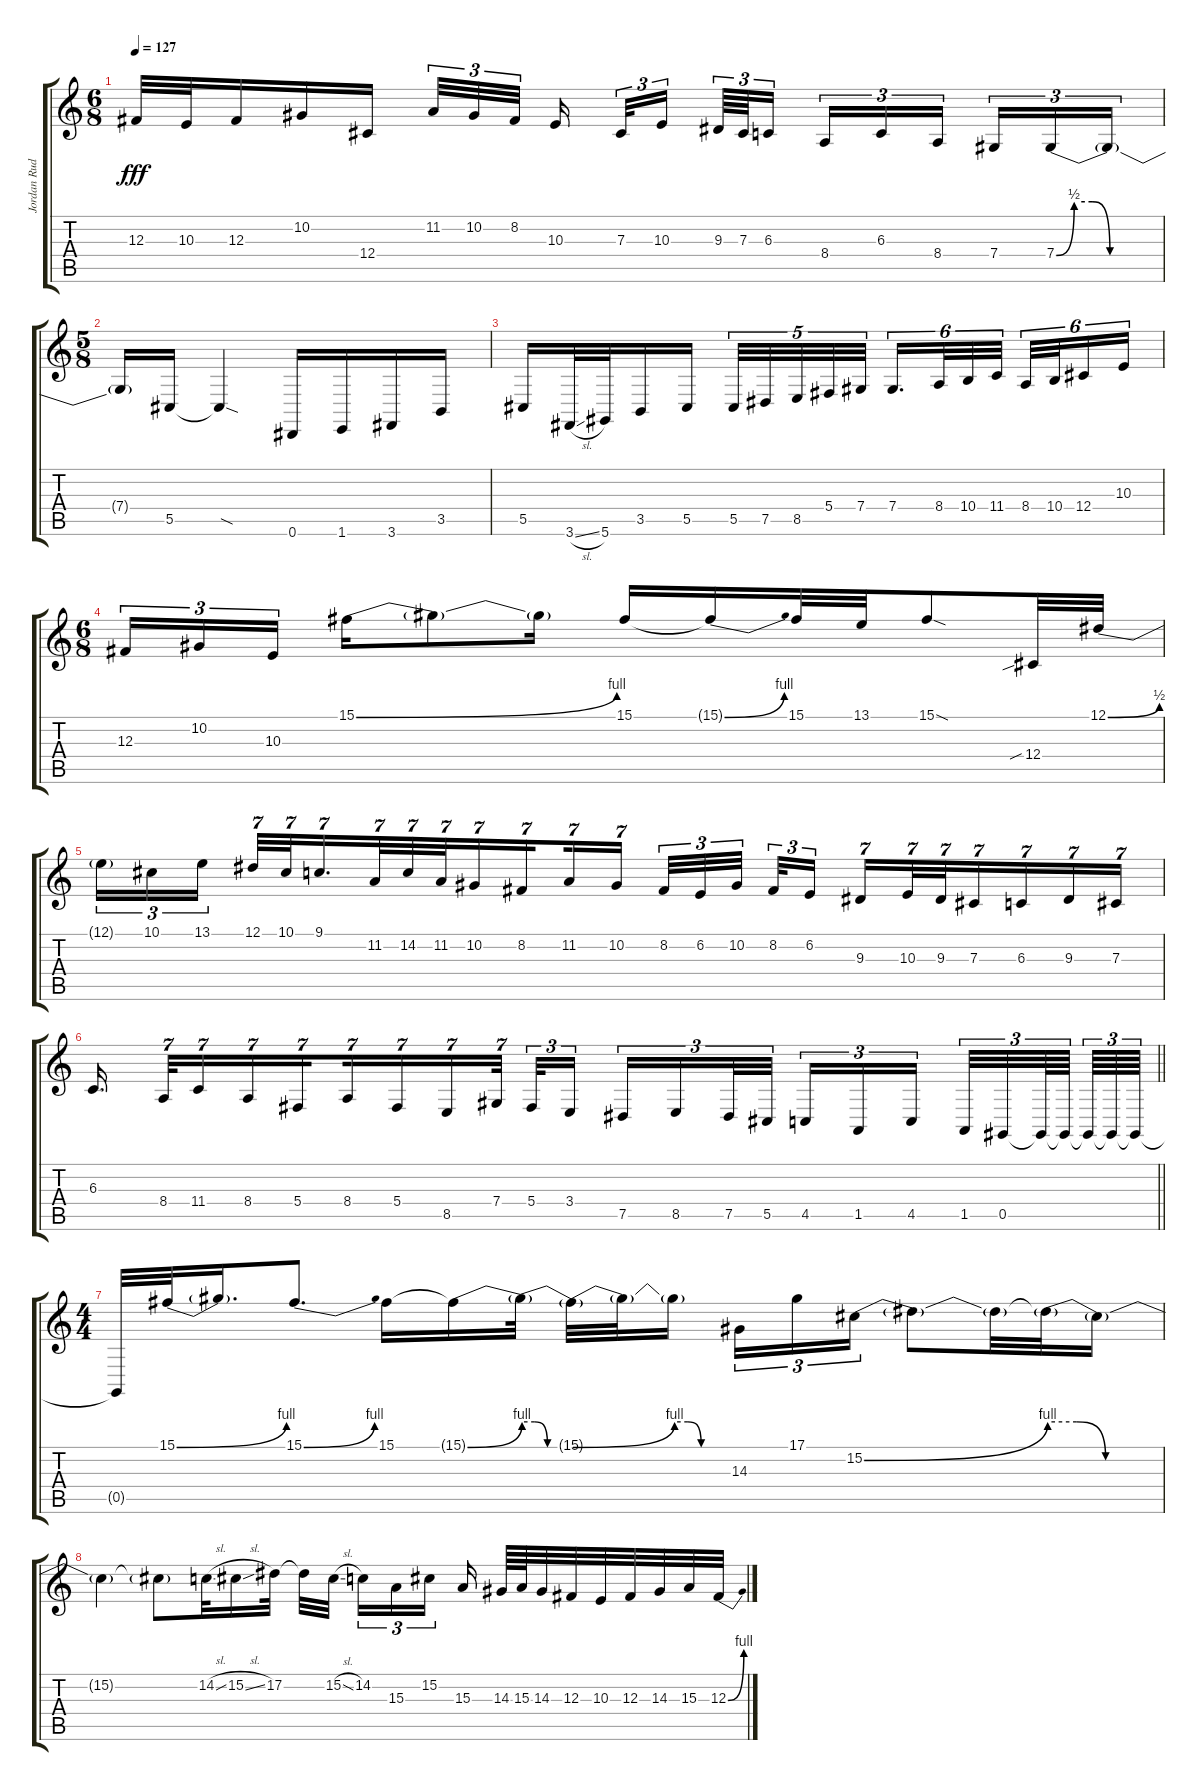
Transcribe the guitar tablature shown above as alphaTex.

\track ("Jordan Rudess Keyboards1" "Jordan Rud") {instrument lead2sawtooth}
\staff {score tabs}
\tuning (Eb4 Bb3 Gb3 Db3 Ab2 Eb2) {hide}
\ts (6 8)
\tempo 127
\clef g2
\ks c
12.3.32{dy fff} 10.3.32 12.3.16 10.2.16 12.4.16{beam splitsecondary} 11.2.32{tu (3 2)} 10.2.32{tu (3 2)} 8.2.32{tu (3 2) beam splitsecondary} 10.3.16 7.3.32{tu (3 2)} 10.3.16{tu (3 2) beam splitsecondary} 9.3.64{tu (3 2)} 7.3.64{tu (3 2)} 6.3.16{tu (3 2) beam splitsecondary} 8.4.16{tu (3 2)} 6.3.16{tu (3 2)} 8.4.16{tu (3 2) beam splitsecondary} 7.4.16{tu (3 2)} 7.4{be (custom 0 0 10 2 20 2 30 0 60 0)}.16{tu (3 2)} 7.4{t}.16{tu (3 2)} |
\ts (5 8)
7.4{t}.16 5.5.16 5.5{sod t}.4 0.6.16 1.6.16 3.6.16 3.5.16 |
5.5.16 3.6{sl}.32 5.6.32 3.5.16 5.5.16 5.5.32{tu (5 4)} 7.5.32{tu (5 4)} 8.5.32{tu (5 4)} 5.4.32{tu (5 4)} 7.4.32{tu (5 4)} 7.4.16{d tu (6 4)} 8.4.32{tu (6 4)} 10.4.32{tu (6 4)} 11.4.32{tu (6 4)} 8.4.32{tu (6 4)} 10.4.32{tu (6 4)} 12.4.16{tu (6 4)} 10.3.16{tu (6 4)} |
\ts (6 8)
12.3.16{tu (3 2)} 10.2.16{tu (3 2)} 10.3.16{tu (3 2) beam splitsecondary} 15.1{be (bend 0 0 60 4)}.16 15.1{t}.8 15.1{t}.16 15.1.16 15.1{be (bend 0 0 60 4) t}.16 15.1.32 13.1.32 15.1{sod}.8 12.4{sib}.32 12.1{be (bend 0 0 60 2)}.32 |
12.1{t}.16{tu (3 2)} 10.1.16{tu (3 2)} 13.1.16{tu (3 2) beam splitsecondary} 12.1.32{tu (7 4)} 10.1.32{tu (7 4)} 9.1.16{d tu (7 4)} 11.2.32{tu (7 4)} 14.2.32{tu (7 4)} 11.2.32{tu (7 4)} 10.2.16{tu (7 4)} 8.2.16{tu (7 4) beam splitsecondary} 11.2.16{tu (7 4)} 10.2.16{tu (7 4)} 8.2.32{tu (3 2)} 6.2.32{tu (3 2)} 10.2.32{tu (3 2)} 8.2.32{tu (3 2) beam splitsecondary} 6.2.16{tu (3 2)} 9.3.16{tu (7 4)} 10.3.32{tu (7 4)} 9.3.32{tu (7 4)} 7.3.16{tu (7 4)} 6.3.16{tu (7 4)} 9.3.16{tu (7 4)} 7.3.16{tu (7 4)} |
\barLineRight lightlight
6.3.16{d beam splitsecondary} 8.4.32{tu (7 4)} 11.4.16{tu (7 4)} 8.4.16{tu (7 4)} 5.4.16{tu (7 4) beam splitsecondary} 8.4.16{tu (7 4)} 5.4.16{tu (7 4)} 8.5.16{tu (7 4)} 7.4.32{tu (7 4) beam splitsecondary} 5.4.32{tu (3 2)} 3.4.16{tu (3 2)} 7.5.16{tu (3 2)} 8.5.16{tu (3 2)} 7.5.32{tu (3 2)} 5.5.32{tu (3 2) beam splitsecondary} 4.5.16{tu (3 2)} 1.5.16{tu (3 2)} 4.5.16{tu (3 2) beam splitsecondary} 1.5.32{tu (3 2)} 0.5.32{tu (3 2)} 0.5{t}.64{tu (3 2)} 0.5{t}.64{tu (3 2) beam splitsecondary} 0.5{t}.64{tu (3 2)} 0.5{t}.64{tu (3 2)} 0.5{t}.64{tu (3 2)} |
\ts (4 4)
0.5{t}.32 15.1{be (bend 0 0 60 4)}.32 15.1{t}.16{d} 15.1{be (bend 0 0 60 4)}.8{d} 15.1.16 15.1{be (bend 0 0 60 4) t}.16 15.1{be (custom 0 4 15 4 30 0 60 0) t}.32 15.1{be (bend 0 0 60 4) t}.32 15.1{t}.32 15.1{be (custom 0 4 15 4 30 0 60 0) t}.16{beam splitsecondary} 14.3.16{tu (3 2)} 17.1.16{tu (3 2)} 15.2{be (bend 0 0 60 4)}.16{tu (3 2)} 15.2{t}.8 15.2{t}.32 15.2{be (custom 0 4 15 4 30 0 60 0) t}.32 15.2{t}.16 |
15.2{t}.4 15.2{t}.8 14.2{sl}.32 15.2{sl}.16 17.2.32 17.2{t}.32 15.2{sl}.32{beam splitsecondary} 14.2.16{tu (3 2)} 15.3.16{tu (3 2)} 15.2.16{tu (3 2) beam splitsecondary} 15.3.16 14.3.64 15.3.64 14.3.32 12.3.32 10.3.32 12.3.32 14.3.32 15.3.32 12.3{be (bend 0 0 60 4)}.32
